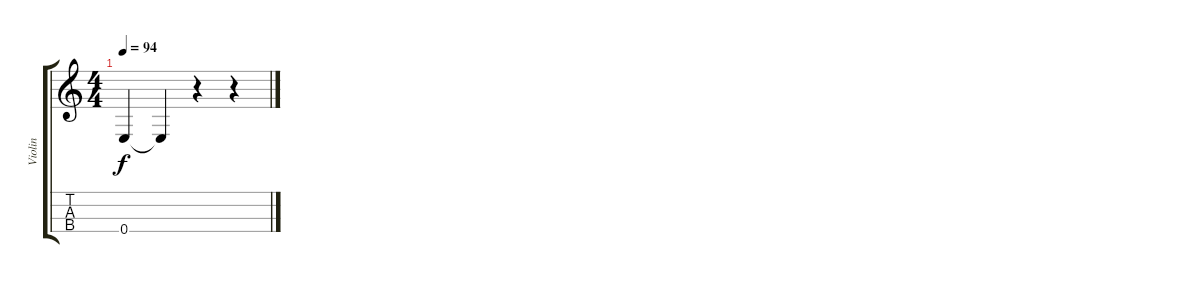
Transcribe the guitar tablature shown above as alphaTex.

\track ("Violin" "Violin") {instrument violin}
\staff {score tabs}
\tuning (G4 D4 A3 E3) {hide}
\ts (4 4)
\tempo 94
\clef g2
\ks c
0.4.4{dy f} 0.4{t}.4 r.4 r.4
